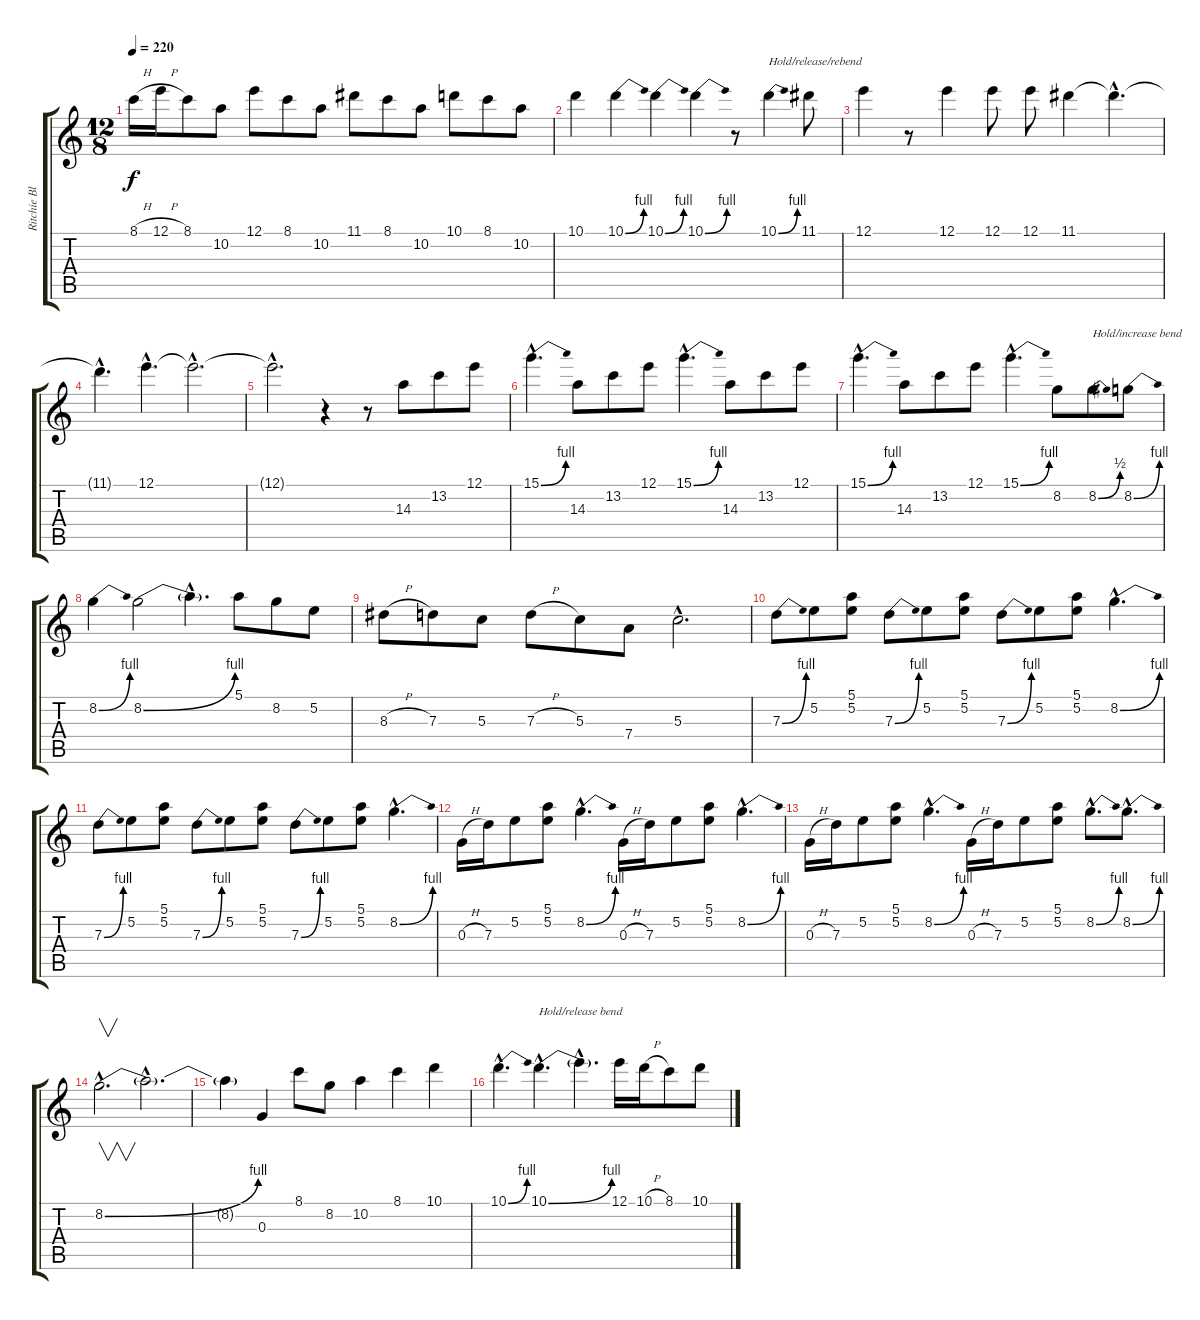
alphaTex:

\track ("Ritchie Blackmore" "Ritchie Bl") {instrument overdrivenguitar}
\staff {score tabs}
\tuning (E4 B3 G3 D3 A2 E2) {hide}
\ts (12 8)
\tempo 220
\clef g2
\ks c
8.1{h}.16{dy f} 12.1{h}.16 8.1.8 10.2.8 12.1.8 8.1.8 10.2.8 11.1.8 8.1.8 10.2.8 10.1.8 8.1.8 10.2.8 |
10.1.4 10.1{be (bend 0 0 60 4)}.4 10.1{be (bend 0 0 60 4)}.4 10.1{be (bend 0 0 60 4)}.4 r.8 10.1{be (bend 0 0 60 4)}.4{txt "Hold/release/rebend"} 11.1.8 |
12.1.4 r.8 12.1.4 12.1.8 12.1.8 11.1.4 11.1{hac t}.4{d} |
11.1{hac t}.4{d} 12.1{hac}.4{d} 12.1{hac t}.2{d} |
12.1{hac t}.2{d} r.4 r.8 14.3.8 13.2.8 12.1.8 |
15.1{be (bend 0 0 60 4) hac}.4{d} 14.3.8 13.2.8 12.1.8 15.1{be (bend 0 0 60 4) hac}.4{d} 14.3.8 13.2.8 12.1.8 |
15.1{be (bend 0 0 60 4) hac}.4{d} 14.3.8 13.2.8 12.1.8 15.1{be (bend 0 0 60 4) hac}.4{d} 8.2.8 8.2{be (bend 0 0 60 2)}.8{txt "Hold/increase bend"} 8.2{be (bend 0 0 60 4)}.8 |
8.2{be (bend 0 0 60 4)}.4 8.2{be (bend 0 0 60 4)}.2 8.2{hac t}.4{d} 5.1.8 8.2.8 5.2.8 |
8.3{h}.8 7.3.8 5.3.8 7.3{h}.8 5.3.8 7.4.8 5.3{hac}.2{d} |
7.3{be (bend 0 0 60 4)}.8 5.2.8 (5.1 5.2).8 7.3{be (bend 0 0 60 4)}.8 5.2.8 (5.1 5.2).8 7.3{be (bend 0 0 60 4)}.8 5.2.8 (5.1 5.2).8 8.2{be (bend 0 0 60 4) hac}.4{d} |
7.3{be (bend 0 0 60 4)}.8 5.2.8 (5.1 5.2).8 7.3{be (bend 0 0 60 4)}.8 5.2.8 (5.1 5.2).8 7.3{be (bend 0 0 60 4)}.8 5.2.8 (5.1 5.2).8 8.2{be (bend 0 0 60 4) hac}.4{d} |
0.3{h}.16 7.3.16 5.2.8 (5.1 5.2).8 8.2{be (bend 0 0 60 4) hac}.4{d} 0.3{h}.16 7.3.16 5.2.8 (5.1 5.2).8 8.2{be (bend 0 0 60 4) hac}.4{d} |
0.3{h}.16 7.3.16 5.2.8 (5.1 5.2).8 8.2{be (bend 0 0 60 4) hac}.4{d} 0.3{h}.16 7.3.16 5.2.8 (5.1 5.2).8 8.2{be (bend 0 0 60 4) hac}.8{d} 8.2{be (bend 0 0 60 4) hac}.8{d} |
8.2{be (bend 0 0 60 4) hac}.2{v d} 8.2{hac t}.2{d} |
8.2{t}.4 0.3.4 8.1.8 8.2.8 10.2.4 8.1.4 10.1.4 |
10.1{be (bend 0 0 60 4) hac}.4{d} 10.1{be (bend 0 0 60 4) hac}.4{d txt "Hold/release bend"} 10.1{hac t}.4{d} 12.1.16 10.1{h}.16 8.1.8 10.1.8
